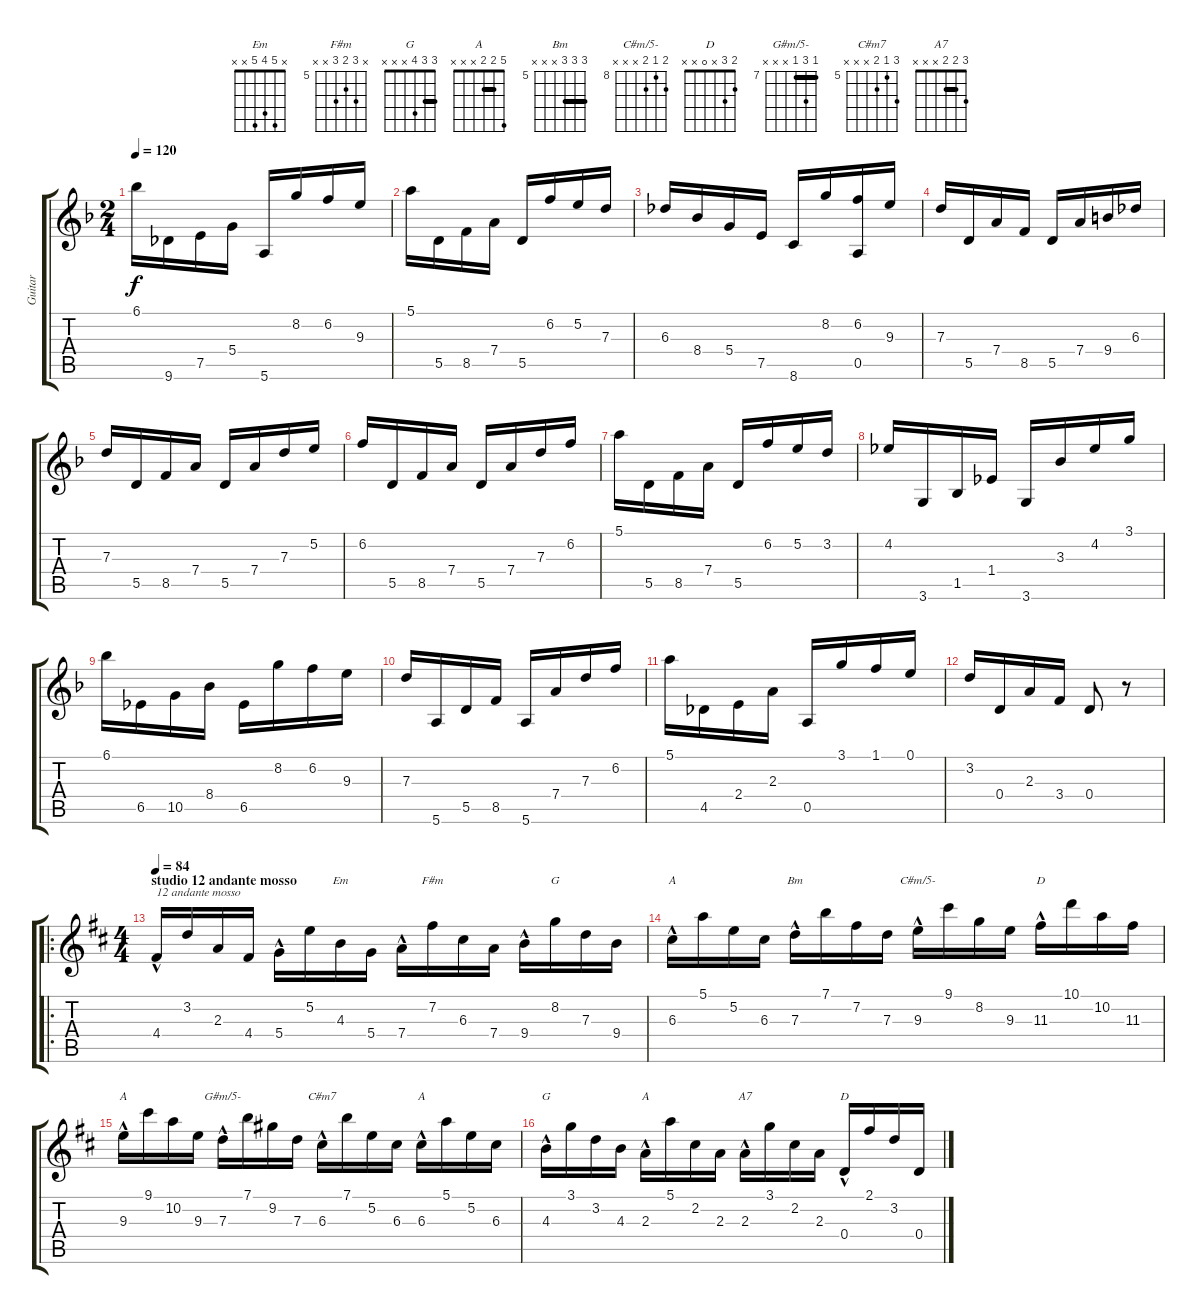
\track ("Guitar" "Guitar") {instrument acousticguitarnylon}
\staff {score tabs}
\tuning (E4 B3 G3 D3 A2 E2) {hide}
\chord ("Em" x 5 4 5 x x)
\chord ("F#m" x 7 6 7 x x) {firstfret 5}
\chord ("G" x 8 7 9 x x) {firstfret 7}
\chord ("A" 5 5 6 x x x) {firstfret 4 barre 5}
\chord ("Bm" 7 7 7 x x x) {firstfret 5 barre 7}
\chord ("C#m/5-" 9 8 9 x x x) {firstfret 8}
\chord ("D" 10 10 11 x x x) {firstfret 10 barre 10}
\chord ("A" 9 10 9 x x x) {firstfret 8 barre 9}
\chord ("G#m/5-" 7 9 7 x x x) {firstfret 7 barre 7}
\chord ("C#m7" 7 5 6 x x x) {firstfret 5}
\chord ("A" 5 5 6 x x x) {firstfret 5 barre 5}
\chord ("G" 3 3 4 x x x) {barre 3}
\chord ("A" 5 2 2 x x x) {barre 2}
\chord ("A7" 3 2 2 x x x) {barre 2}
\chord ("D" 2 3 x 0 x x)
\ts (2 4)
\tempo 120
\clef g2
\ks f
6.1.16{dy f} 9.6.16 7.5.16 5.4.16 5.6.16 8.2.16 6.2.16 9.3.16 |
5.1.16 5.5.16 8.5.16 7.4.16 5.5.16 6.2.16 5.2.16 7.3.16 |
6.3.16 8.4.16 5.4.16 7.5.16 8.6.16 8.2.16 (6.2 0.5).16 9.3.16 |
7.3.16 5.5.16 7.4.16 8.5.16 5.5.16 7.4.16 9.4.16 6.3.16 |
7.3.16 5.5.16 8.5.16 7.4.16 5.5.16 7.4.16 7.3.16 5.2.16 |
6.2.16 5.5.16 8.5.16 7.4.16 5.5.16 7.4.16 7.3.16 6.2.16 |
5.1.16 5.5.16 8.5.16 7.4.16 5.5.16 6.2.16 5.2.16 3.2.16 |
4.2.16 3.6.16 1.5.16 1.4.16 3.6.16 3.3.16 4.2.16 3.1.16 |
6.1.16 6.5.16 10.5.16 8.4.16 6.5.16 8.2.16 6.2.16 9.3.16 |
7.3.16 5.6.16 5.5.16 8.5.16 5.6.16 7.4.16 7.3.16 6.2.16 |
5.1.16 4.5.16 2.4.16 2.3.16 0.5.16 3.1.16 1.1.16 0.1.16 |
3.2.16 0.4.16 2.3.16 3.4.16 0.4.8 r.8 |
\ro
\ts (4 4)
\section ("" "studio 12 andante mosso")
\tempo 84
\ks d
4.4{hac}.16{txt "12 andante mosso"} 3.2.16 2.3.16 4.4.16 5.4{hac}.16 5.2.16 4.3.16{ch "Em"} 5.4.16 7.4{hac}.16 7.2.16{ch "F#m"} 6.3.16 7.4.16 9.4{hac}.16 8.2.16{ch "G"} 7.3.16 9.4.16 |
6.3{hac}.16{ch "A"} 5.1.16 5.2.16 6.3.16 7.3{hac}.16{ch "Bm"} 7.1.16 7.2.16 7.3.16 9.3{hac}.16{ch "C#m/5-"} 9.1.16 8.2.16 9.3.16 11.3{hac}.16{ch "D"} 10.1.16 10.2.16 11.3.16 |
9.3{hac}.16{ch "A"} 9.1.16 10.2.16 9.3.16 7.3{hac}.16{ch "G#m/5-"} 7.1.16 9.2.16 7.3.16 6.3{hac}.16{ch "C#m7"} 7.1.16 5.2.16 6.3.16 6.3{hac}.16{ch "A"} 5.1.16 5.2.16 6.3.16 |
4.3{hac}.16{ch "G"} 3.1.16 3.2.16 4.3.16 2.3{hac}.16{ch "A"} 5.1.16 2.2.16 2.3.16 2.3{hac}.16{ch "A7"} 3.1.16 2.2.16 2.3.16 0.4{hac}.16{ch "D"} 2.1.16 3.2.16 0.4.16
